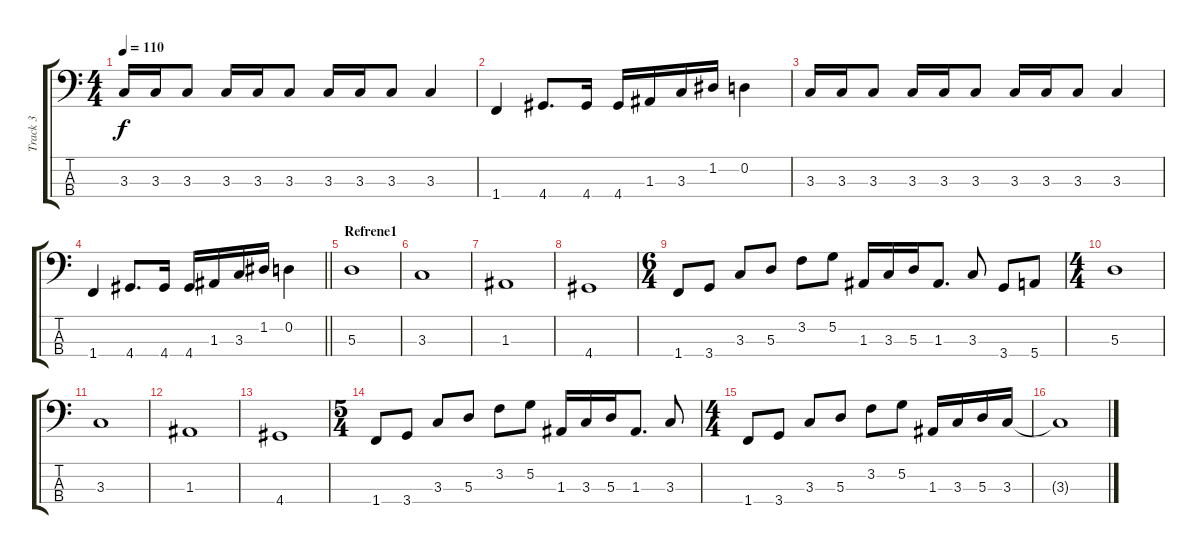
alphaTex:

\track ("Track 3" "Track 3") {instrument electricbassfinger}
\staff {score tabs}
\tuning (G2 D2 A1 E1) {hide}
\ts (4 4)
\tempo 110
\clef f4
\ks c
3.3.16{dy f} 3.3.16 3.3.8 3.3.16 3.3.16 3.3.8 3.3.16 3.3.16 3.3.8 3.3.4 |
1.4.4 4.4.8{d} 4.4.16 4.4.16 1.3.16 3.3.16 1.2.16 0.2.4 |
3.3.16 3.3.16 3.3.8 3.3.16 3.3.16 3.3.8 3.3.16 3.3.16 3.3.8 3.3.4 |
\barLineRight lightlight
1.4.4 4.4.8{d} 4.4.16 4.4.16 1.3.16 3.3.16 1.2.16 0.2.4 |
\section ("" "Refrene1")
5.3.1 |
3.3.1 |
1.3.1 |
4.4.1 |
\ts (6 4)
1.4.8 3.4.8 3.3.8 5.3.8 3.2.8 5.2.8 1.3.16 3.3.16 5.3.16 1.3.8{d} 3.3.8 3.4.8 5.4.8 |
\ts (4 4)
5.3.1 |
3.3.1 |
1.3.1 |
4.4.1 |
\ts (5 4)
1.4.8 3.4.8 3.3.8 5.3.8 3.2.8 5.2.8 1.3.16 3.3.16 5.3.16 1.3.8{d} 3.3.8 |
\ts (4 4)
1.4.8 3.4.8 3.3.8 5.3.8 3.2.8 5.2.8 1.3.16 3.3.16 5.3.16 3.3.16 |
3.3{t}.1
